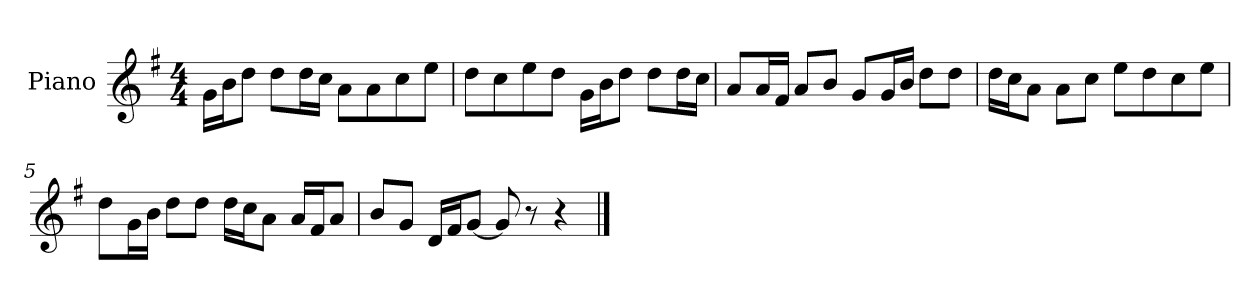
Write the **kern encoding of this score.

**kern
*part1
*staff1
*I"Piano
*I'P-no
*clefG2
*k[f#]
*M4/4
*MM90
=1
16g\LL
16b\J
8dd\J
8dd\L
16dd\L
16cc\JJ
8a\L
8a\
8cc\
8ee\J
=2
8dd\L
8cc\
8ee\
8dd\J
16g\LL
16b\J
8dd\J
8dd\L
16dd\L
16cc\JJ
=3
8a/L
16a/L
16f#/JJ
8a/L
8b/J
8g/L
16g/L
16b/JJ
8dd\L
8dd\J
=4
16dd\LL
16cc\J
8a\J
8a\L
8cc\J
8ee\L
8dd\
8cc\
8ee\J
!!LO:LB:g=z
=5
8dd\L
16g\L
16b\JJ
8dd\L
8dd\J
16dd\LL
16cc\J
8a\J
16a/LL
16f#/J
8a/J
=6
8b/L
8g/J
16d/LL
16f#/J
[8g/J
8g/]
8r
4r
==
*-
